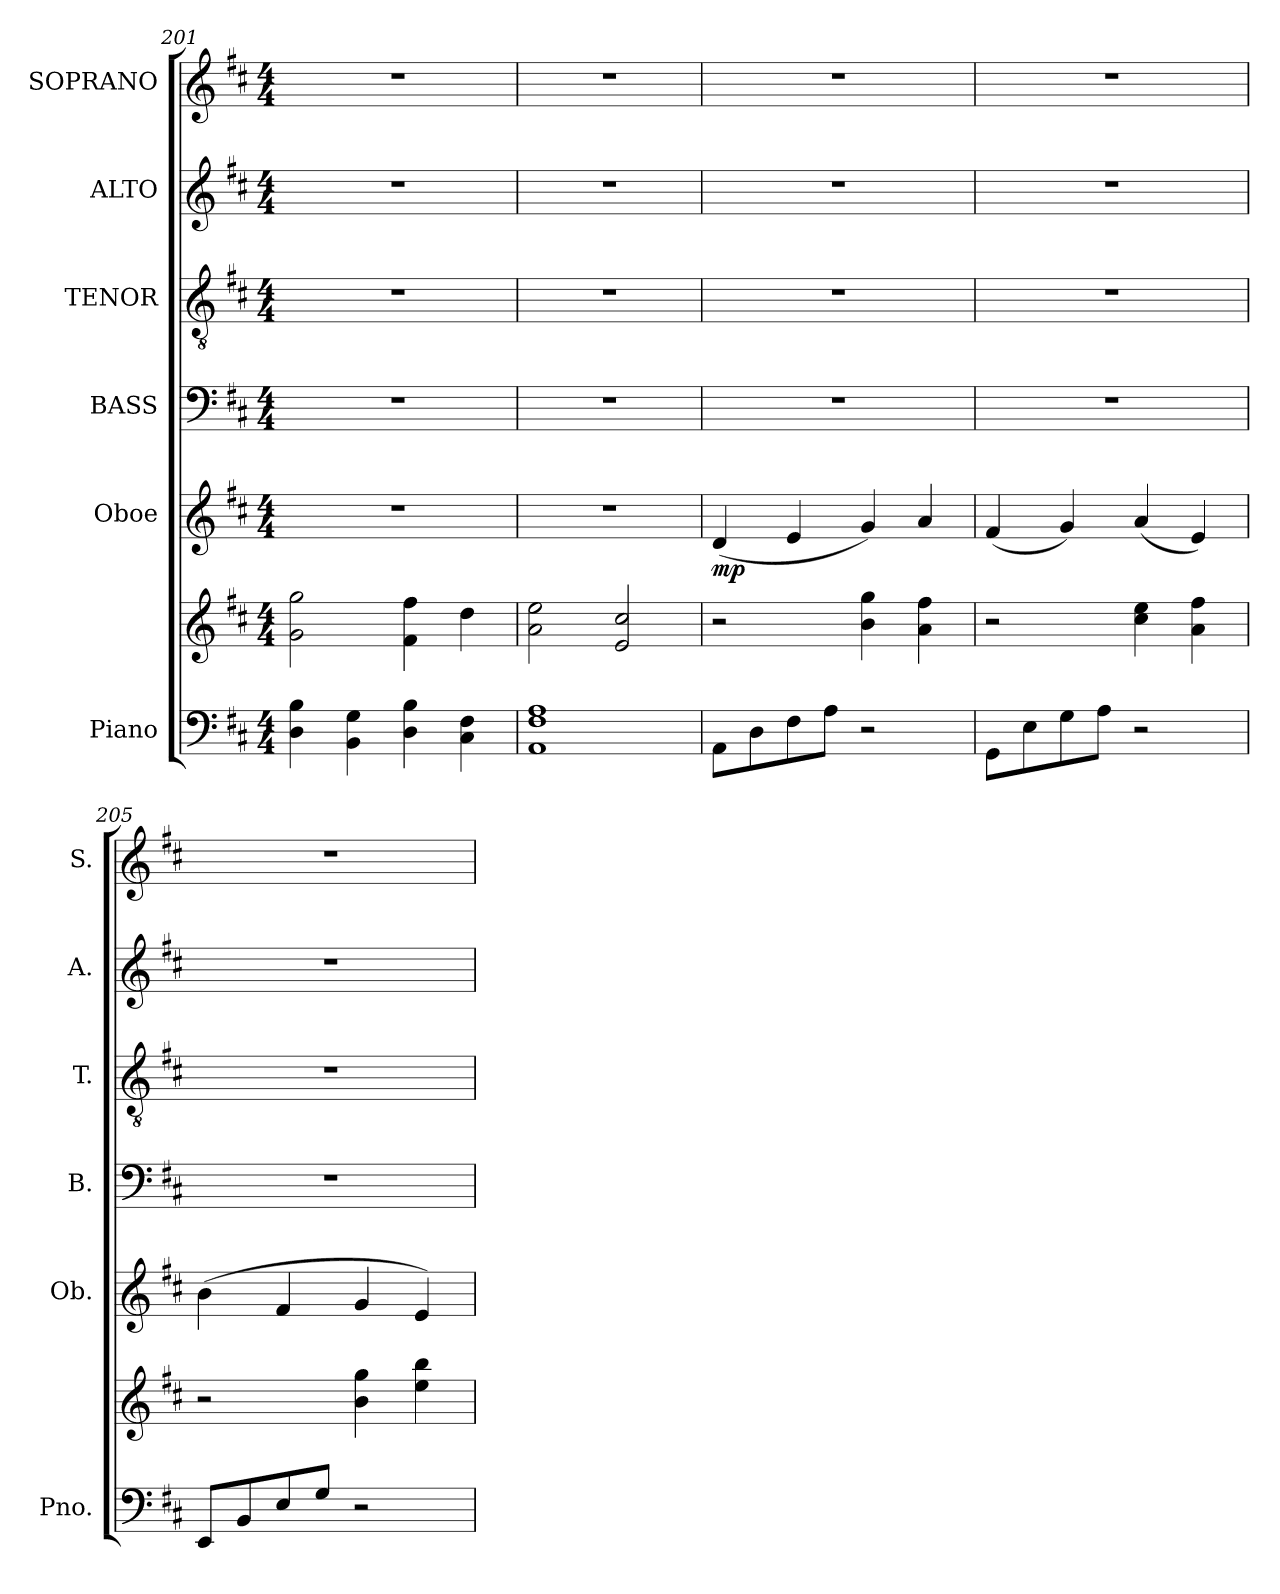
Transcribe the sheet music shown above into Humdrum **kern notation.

**kern	**kern	**kern	**dynam	**kern	**kern	**kern	**kern
*part6	*part6	*part5	*part5	*part4	*part3	*part2	*part1
*staff7	*staff6	*staff5	*staff5	*staff4	*staff3	*staff2	*staff1
*I"Piano	*	*I"Oboe	*	*I"BASS	*I"TENOR	*I"ALTO	*I"SOPRANO
*I'Pno.	*	*I'Ob.	*	*I'B.	*I'T.	*I'A.	*I'S.
*clefF4	*clefG2	*clefG2	*	*clefF4	*clefGv2	*clefG2	*clefG2
*	*	*	*	*	*ITrd7c12	*	*
*k[f#c#]	*k[f#c#]	*k[f#c#]	*	*k[f#c#]	*k[f#c#]	*k[f#c#]	*k[f#c#]
*D:	*D:	*D:	*	*D:	*D:	*D:	*D:
*M4/4	*M4/4	*M4/4	*	*M4/4	*M4/4	*M4/4	*M4/4
=201	=201	=201	=201	=201	=201	=201	=201
4Di\ 4Bi	2gi\ 2ggi	1r	.	1r	1r	1r	1r
4BBi\ 4Gi	.	.	.	.	.	.	.
4Di\ 4Bi	4f#i\ 4ff#i	.	.	.	.	.	.
4C#i\ 4F#i	4ddi\	.	.	.	.	.	.
=202	=202	=202	=202	=202	=202	=202	=202
1AAi 1F#i 1Ai	2ai\ 2eei	1r	.	1r	1r	1r	1r
.	2ei/ 2cc#i	.	.	.	.	.	.
=203	=203	=203	=203	=203	=203	=203	=203
8AAi\L	2r	(4di/	mp	1r	1r	1r	1r
8Di\	.	.	.	.	.	.	.
8F#i\	.	4ei/	.	.	.	.	.
8Ai\J	.	.	.	.	.	.	.
2r	4bi\ 4ggi	4gi/)	.	.	.	.	.
.	4ai\ 4ff#i	4ai/	.	.	.	.	.
=204	=204	=204	=204	=204	=204	=204	=204
8GGi\L	2r	(4f#i/	.	1r	1r	1r	1r
8Ei\	.	.	.	.	.	.	.
8Gi\	.	4gi/)	.	.	.	.	.
8Ai\J	.	.	.	.	.	.	.
2r	4cc#i\ 4eei	(4ai/	.	.	.	.	.
.	4ai\ 4ff#i	4ei/)	.	.	.	.	.
=205	=205	=205	=205	=205	=205	=205	=205
8EEi/L	2r	(4bi\	.	1r	1r	1r	1r
8BBi/	.	.	.	.	.	.	.
8Ei/	.	4f#i/	.	.	.	.	.
8Gi/J	.	.	.	.	.	.	.
2r	4bi\ 4ggi	4gi/	.	.	.	.	.
.	4eei\ 4bbi	4ei/)	.	.	.	.	.
=	=	=	=	=	=	=	=
*-	*-	*-	*-	*-	*-	*-	*-
